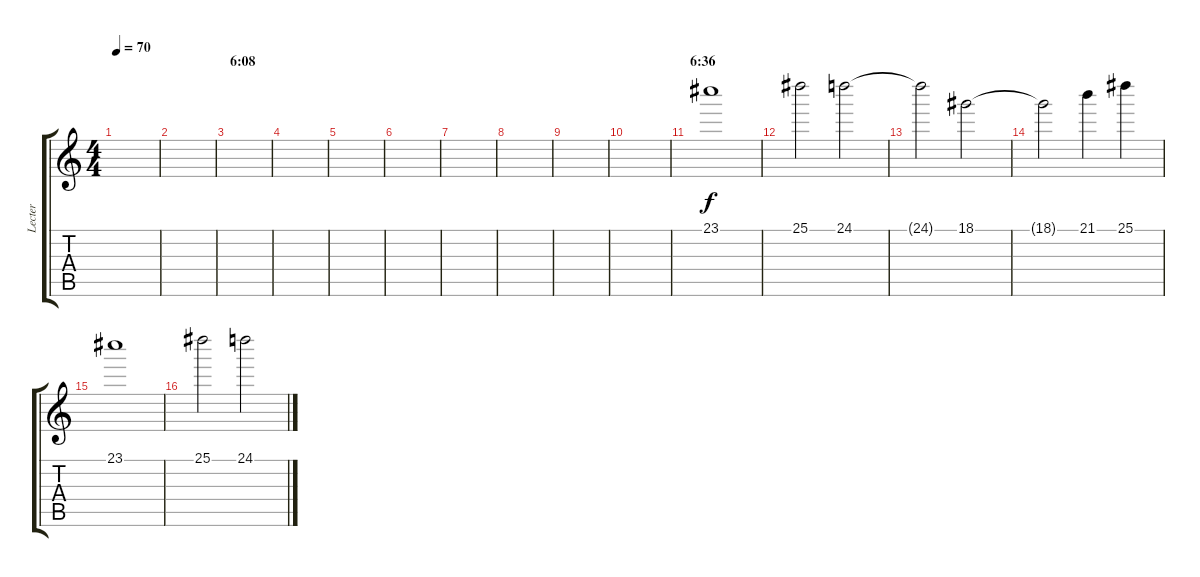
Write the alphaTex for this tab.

\track ("Lecter" "Lecter") {instrument stringensemble1}
\staff {score tabs}
\tuning (D5 A3 F3 C3 G2 D2) {hide}
\ts (4 4)
\tempo 70
\clef g2
\ks c
|
|
\section ("" "6:08")
|
|
|
|
|
|
|
|
\section ("" "6:36")
23.1.1 |
25.1.2 24.1.2 |
24.1{t}.2 18.1.2 |
18.1{t}.2 21.1.4 25.1.4 |
23.1.1 |
25.1.2 24.1.2
